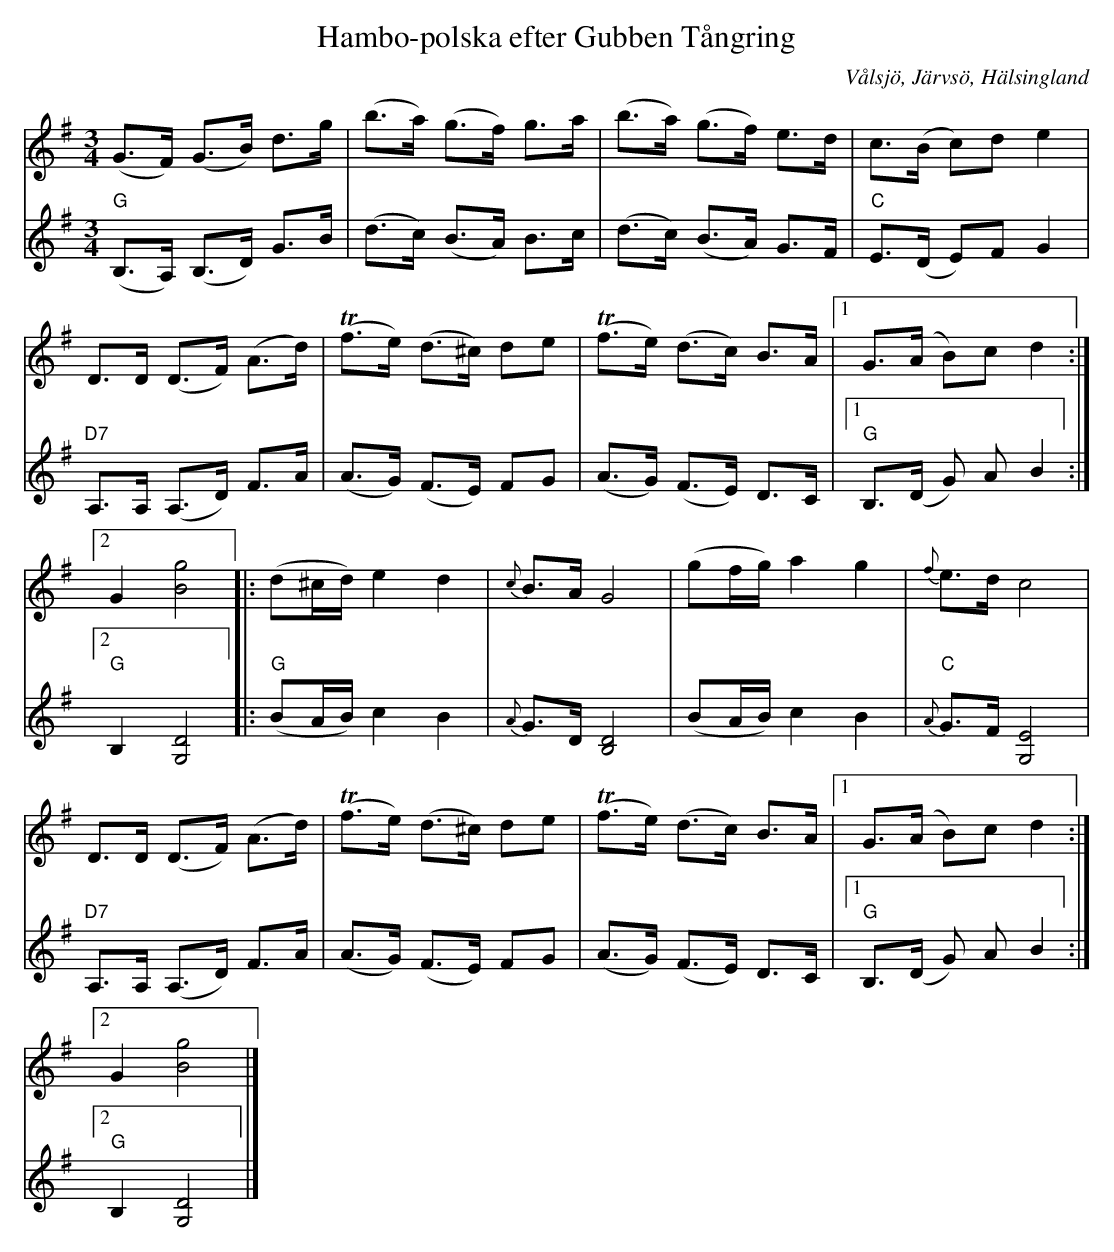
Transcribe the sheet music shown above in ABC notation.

X:1
T:Hambo-polska efter Gubben Tångring
O:Vålsjö, Järvsö, Hälsingland
L:1/8
M:3/4
K:G
V:1
(G>F) (G>B) d>g | (b>a) (g>f) g>a | (b>a) (g>f) e>d | c>(B c)d e2 |
D>D (D>F) (A>d) | !trill! (f>e) (d>^c) de | !trill! (f>e) (d>c) B>A |1 G>(A B)c d2 :|2
G2 [Bg]4 |: (d^c/d/) e2 d2 | {c}B>A G4 | (gf/g/) a2 g2 | {f}e>d c4 |
D>D (D>F) (A>d) | !trill! (f>e) (d>^c) de | !trill! (f>e) (d>c) B>A |1 G>(A B)c d2 :|2
G2 [Bg]4 |]
V:2
"G" (B,>A,) (B,>D) G>B | (d>c) (B>A) B>c | (d>c) (B>A) G>F | "C" E>(D E)F G2 |
"D7" A,>A, (A,>D) F>A | (A>G) (F>E) FG | (A>G) (F>E) D>C |1 "G" B,>(D G) A B2 :|2
"G" B,2 [DG,]4 |: "G" (BA/B/) c2 B2 | {A}G>D [DB,]4 | (BA/B/) c2 B2 | "C" {A}G>F [EG,]4 |
"D7" A,>A, (A,>D) F>A | (A>G) (F>E) FG | (A>G) (F>E) D>C |1 "G" B,>(D G) A B2 :|2
"G" B,2 [DG,]4 |]
